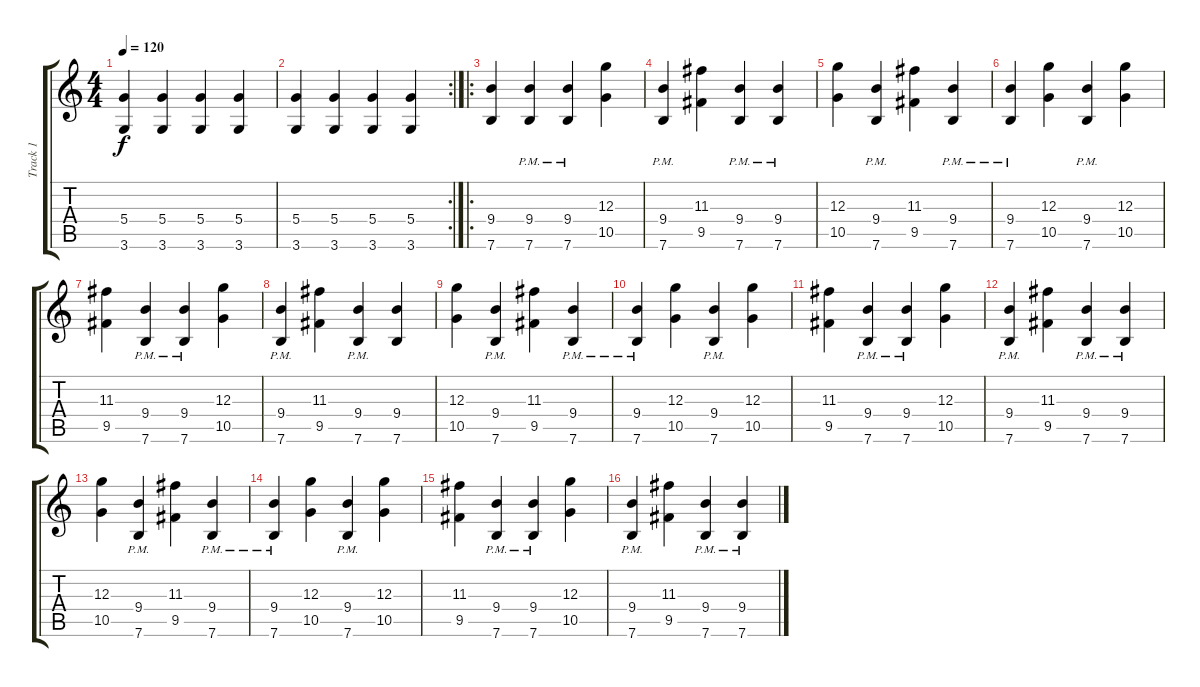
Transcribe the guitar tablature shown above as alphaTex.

\track ("Track 1" "Track 1") {instrument overdrivenguitar}
\staff {score tabs}
\tuning (E4 B3 G3 D3 A2 E2) {hide}
\ts (4 4)
\tempo 120
\clef g2
\ks c
(5.4 3.6).4{dy f} (5.4 3.6).4 (5.4 3.6).4 (5.4 3.6).4 |
\rc 2
(5.4 3.6).4 (5.4 3.6).4 (5.4 3.6).4 (5.4 3.6).4 |
\ro
(9.4 7.6).4 (9.4 7.6{pm}).4 (9.4 7.6{pm}).4 (12.3 10.5).4 |
(9.4 7.6{pm}).4 (11.3 9.5).4 (9.4 7.6{pm}).4 (9.4 7.6{pm}).4 |
(12.3 10.5).4 (9.4 7.6{pm}).4 (11.3 9.5).4 (9.4 7.6{pm}).4 |
(9.4 7.6{pm}).4 (12.3 10.5).4 (9.4 7.6{pm}).4 (12.3 10.5).4 |
(11.3 9.5).4 (9.4 7.6{pm}).4 (9.4 7.6{pm}).4 (12.3 10.5).4 |
(9.4 7.6{pm}).4 (11.3 9.5).4 (9.4 7.6{pm}).4 (9.4 7.6).4 |
(12.3 10.5).4 (9.4 7.6{pm}).4 (11.3 9.5).4 (9.4 7.6{pm}).4 |
(9.4 7.6{pm}).4 (12.3 10.5).4 (9.4 7.6{pm}).4 (12.3 10.5).4 |
(11.3 9.5).4 (9.4 7.6{pm}).4 (9.4 7.6{pm}).4 (12.3 10.5).4 |
(9.4 7.6{pm}).4 (11.3 9.5).4 (9.4 7.6{pm}).4 (9.4 7.6{pm}).4 |
(12.3 10.5).4 (9.4 7.6{pm}).4 (11.3 9.5).4 (9.4 7.6{pm}).4 |
(9.4 7.6{pm}).4 (12.3 10.5).4 (9.4 7.6{pm}).4 (12.3 10.5).4 |
(11.3 9.5).4 (9.4 7.6{pm}).4 (9.4 7.6{pm}).4 (12.3 10.5).4 |
(9.4 7.6{pm}).4 (11.3 9.5).4 (9.4 7.6{pm}).4 (9.4 7.6{pm}).4
